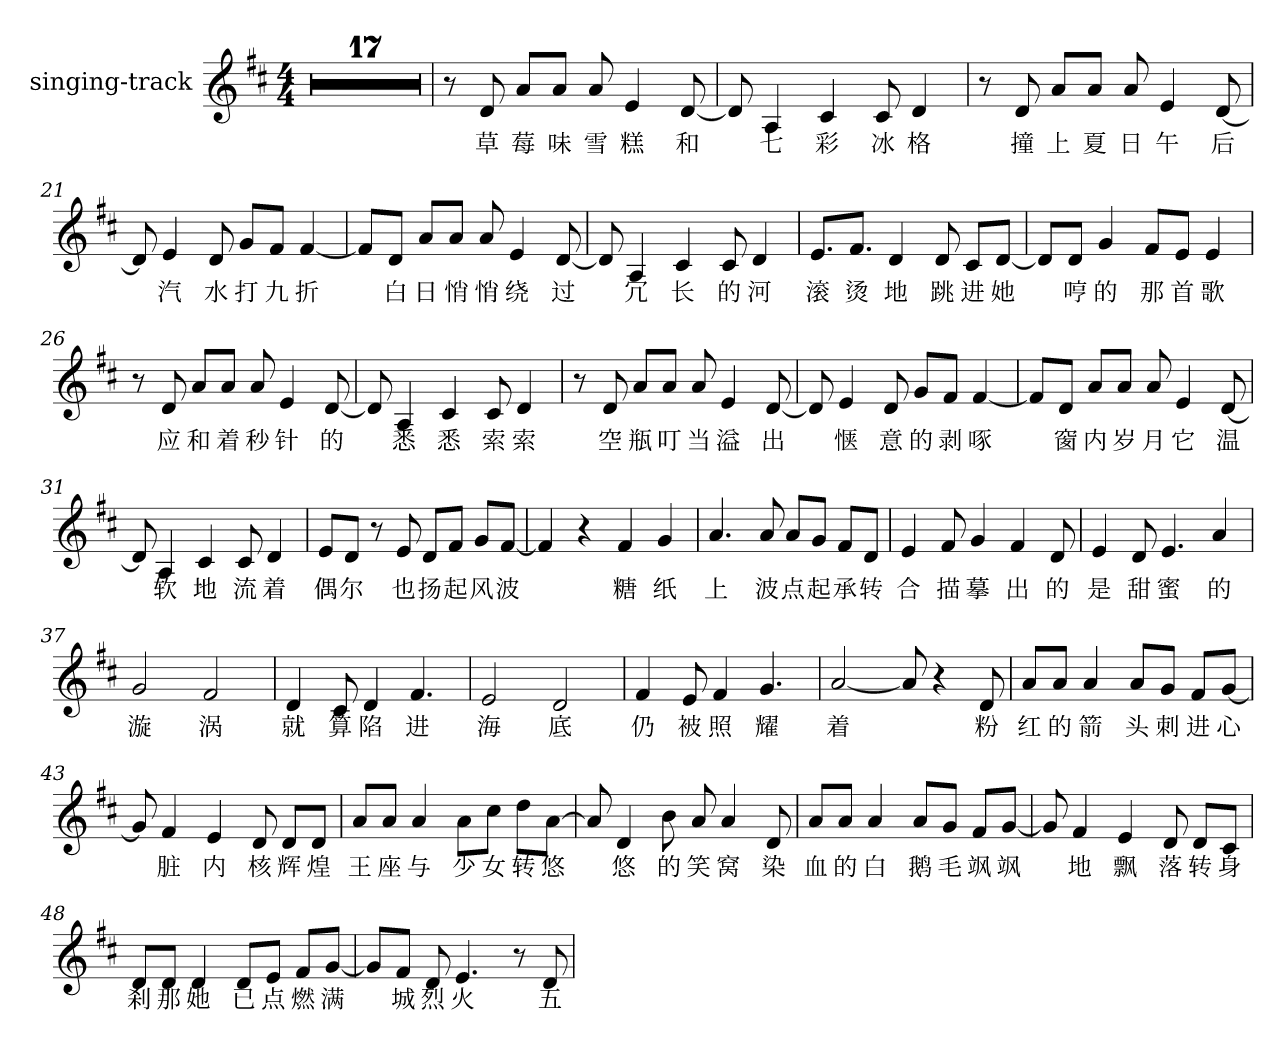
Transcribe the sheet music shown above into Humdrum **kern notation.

**kern	**text
*part1	*part1
*staff1	*staff1
*I"singing-track	*
*clefG2	*
*k[f#c#]	*
*D:	*
*M4/4	*
*MM129	*
=1	=1
1r	.
=2	=2
1r	.
=3	=3
1r	.
=4	=4
1r	.
=5	=5
1r	.
=6	=6
1r	.
=7	=7
1r	.
=8	=8
1r	.
=9	=9
1r	.
=10	=10
1r	.
=11	=11
1r	.
=12	=12
1r	.
=13	=13
1r	.
=14	=14
1r	.
=15	=15
1r	.
=16	=16
1r	.
=17	=17
1r	.
=18	=18
8r	.
8d	草
8aL	莓
8aJ	味
8a	雪
4e	糕
[8d	和
=19	=19
8d]	.
4A	七
4c#	彩
8c#	冰
4d	格
=20	=20
8r	.
8d	撞
8aL	上
8aJ	夏
8a	日
4e	午
[8d	后
=21	=21
8d]	.
4e	汽
8d	水
8gL	打
8f#J	九
[4f#	折
=22	=22
8f#L]	.
8dJ	白
8aL	日
8aJ	悄
8a	悄
4e	绕
[8d	过
=23	=23
8d]	.
4A	冗
4c#	长
8c#	的
4d	河
=24	=24
8.eL	滚
8.f#J	烫
4d	地
8d	跳
8c#L	进
[8dJ	她
=25	=25
8dL]	.
8dJ	哼
4g	的
8f#L	那
8eJ	首
4e	歌
=26	=26
8r	.
8d	应
8aL	和
8aJ	着
8a	秒
4e	针
[8d	的
=27	=27
8d]	.
4A	悉
4c#	悉
8c#	索
4d	索
=28	=28
8r	.
8d	空
8aL	瓶
8aJ	叮
8a	当
4e	溢
[8d	出
=29	=29
8d]	.
4e	惬
8d	意
8gL	的
8f#J	剥
[4f#	啄
=30	=30
8f#L]	.
8dJ	窗
8aL	内
8aJ	岁
8a	月
4e	它
[8d	温
=31	=31
8d]	.
4A	软
4c#	地
8c#	流
4d	着
=32	=32
8eL	偶
8dJ	尔
8r	.
8e	也
8dL	扬
8f#J	起
8gL	风
[8f#J	波
=33	=33
4f#]	.
4r	.
4f#	糖
4g	纸
=34	=34
4.a	上
8a	波
8aL	点
8gJ	起
8f#L	承
8dJ	转
=35	=35
4e	合
8f#	描
4g	摹
4f#	出
8d	的
=36	=36
4e	是
8d	甜
4.e	蜜
4a	的
=37	=37
2g	漩
2f#	涡
=38	=38
4d	就
8c#	算
4d	陷
4.f#	进
=39	=39
2e	海
2d	底
=40	=40
4f#	仍
8e	被
4f#	照
4.g	耀
=41	=41
[2a	着
8a]	.
4r	.
8d	粉
=42	=42
8aL	红
8aJ	的
4a	箭
8aL	头
8gJ	刺
8f#L	进
[8gJ	心
=43	=43
8g]	.
4f#	脏
4e	内
8d	核
8dL	辉
8dJ	煌
=44	=44
8aL	王
8aJ	座
4a	与
8aL	少
8cc#J	女
8ddL	转
[8aJ	悠
=45	=45
8a]	.
4d	悠
8b	的
8a	笑
4a	窝
8d	染
=46	=46
8aL	血
8aJ	的
4a	白
8aL	鹅
8gJ	毛
8f#L	飒
[8gJ	飒
=47	=47
8g]	.
4f#	地
4e	飘
8d	落
8dL	转
8c#J	身
=48	=48
8dL	刹
8dJ	那
4d	她
8dL	已
8eJ	点
8f#L	燃
[8gJ	满
=49	=49
8gL]	.
8f#J	城
8d	烈
4.e	火
8r	.
8d	五
=	=
*-	*-
